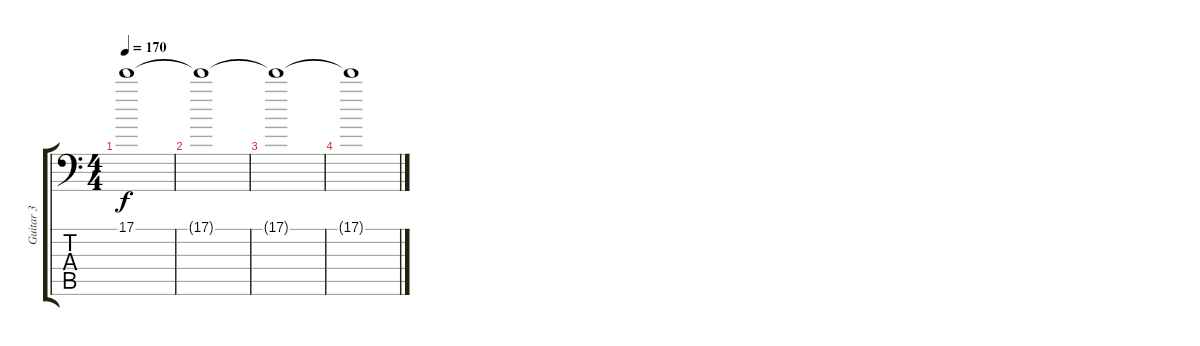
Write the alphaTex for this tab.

\track ("Guitar 3" "Guitar 3") {instrument distortionguitar}
\staff {score tabs}
\tuning (B3 Gb3 D3 A2 E2 A1) {hide}
\ts (4 4)
\tempo 170
\clef f4
\ks c
17.1{t}.1{dy f} |
17.1{t}.1 |
17.1{t}.1 |
17.1{t}.1
